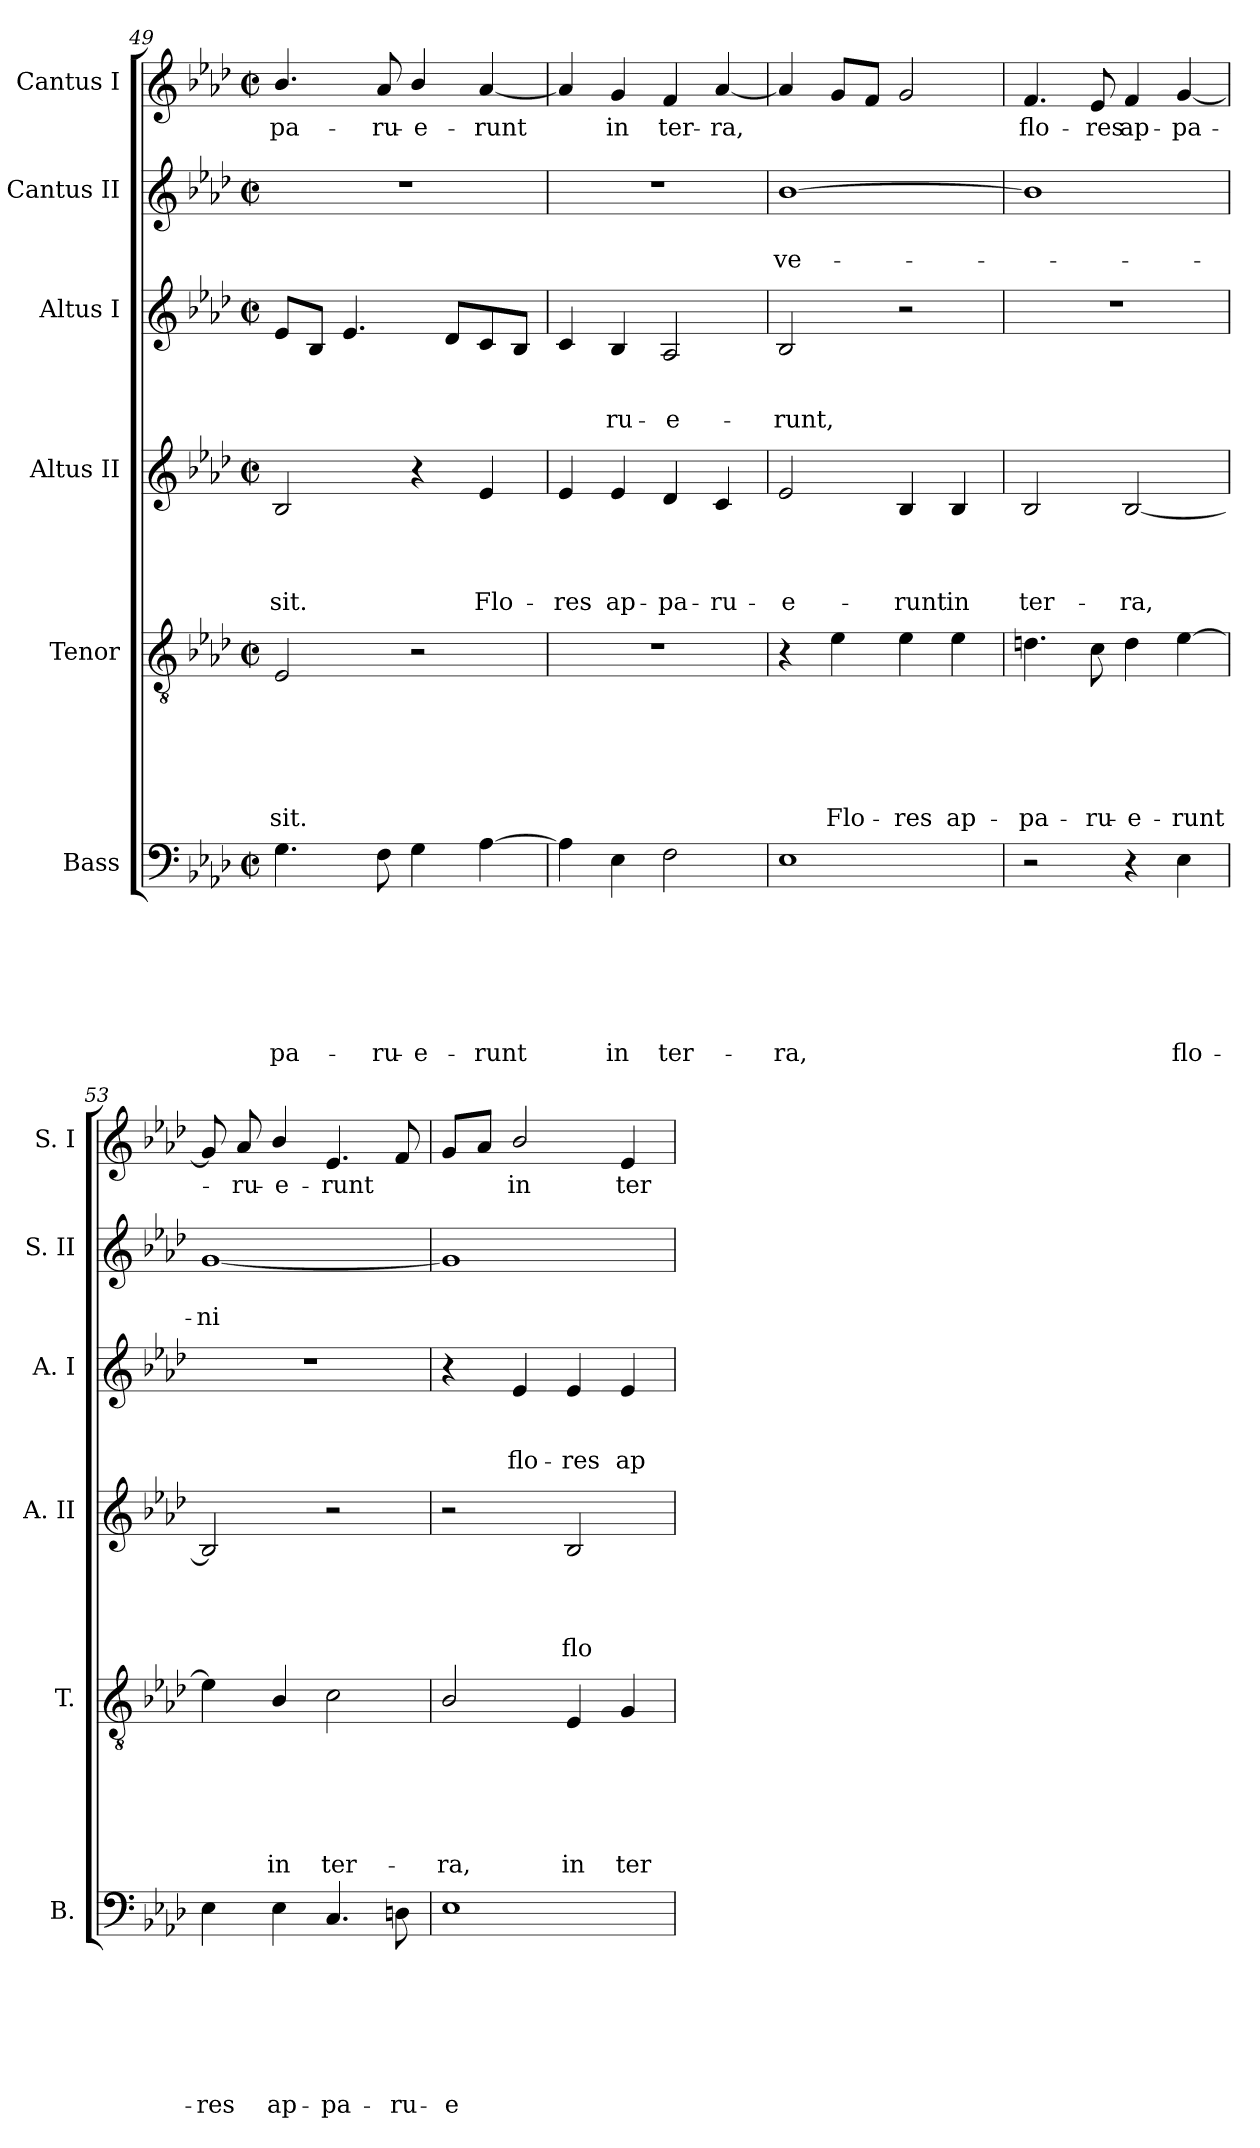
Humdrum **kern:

**kern	**text	**text	**text	**text	**text	**text	**text	**kern	**text	**text	**text	**text	**text	**text	**kern	**text	**text	**text	**text	**kern	**text	**text	**text	**kern	**text	**text	**kern	**text
*part6	*part6	*part6	*part6	*part6	*part6	*part6	*part6	*part5	*part5	*part5	*part5	*part5	*part5	*part5	*part4	*part4	*part4	*part4	*part4	*part3	*part3	*part3	*part3	*part2	*part2	*part2	*part1	*part1
*staff6	*staff6	*staff6	*staff6	*staff6	*staff6	*staff6	*staff6	*staff5	*staff5	*staff5	*staff5	*staff5	*staff5	*staff5	*staff4	*staff4	*staff4	*staff4	*staff4	*staff3	*staff3	*staff3	*staff3	*staff2	*staff2	*staff2	*staff1	*staff1
*I"Bass	*	*	*	*	*	*	*	*I"Tenor	*	*	*	*	*	*	*I"Altus II	*	*	*	*	*I"Altus I	*	*	*	*I"Cantus II	*	*	*I"Cantus I	*
*I'B.	*	*	*	*	*	*	*	*I'T.	*	*	*	*	*	*	*I'A. II	*	*	*	*	*I'A. I	*	*	*	*I'S. II	*	*	*I'S. I	*
!!LO:PB:g=z
*clefF4	*	*	*	*	*	*	*	*clefGv2	*	*	*	*	*	*	*clefG2	*	*	*	*	*clefG2	*	*	*	*clefG2	*	*	*clefG2	*
*k[b-e-a-d-]	*	*	*	*	*	*	*	*k[b-e-a-d-]	*	*	*	*	*	*	*k[b-e-a-d-]	*	*	*	*	*k[b-e-a-d-]	*	*	*	*k[b-e-a-d-]	*	*	*k[b-e-a-d-]	*
*A-:	*	*	*	*	*	*	*	*A-:	*	*	*	*	*	*	*A-:	*	*	*	*	*A-:	*	*	*	*A-:	*	*	*A-:	*
*M2/2	*	*	*	*	*	*	*	*M2/2	*	*	*	*	*	*	*M2/2	*	*	*	*	*M2/2	*	*	*	*M2/2	*	*	*M2/2	*
*met(c|)	*	*	*	*	*	*	*	*met(c|)	*	*	*	*	*	*	*met(c|)	*	*	*	*	*met(c|)	*	*	*	*met(c|)	*	*	*met(c|)	*
=49	=49	=49	=49	=49	=49	=49	=49	=49	=49	=49	=49	=49	=49	=49	=49	=49	=49	=49	=49	=49	=49	=49	=49	=49	=49	=49	=49	=49
!	!	!	!	!	!	!	!LO:LY:b	!	!	!	!	!	!	!LO:LY:b	!	!	!	!	!LO:LY:b	!	!	!	!	!	!	!	!	!LO:LY:b
4.G\	.	.	.	.	.	.	-pa-	2E-/	.	.	.	.	.	-sit.	2B-/	.	.	.	-sit.	8e-/L	.	.	.	1r	.	.	4.b-/	-pa-
.	.	.	.	.	.	.	.	.	.	.	.	.	.	.	.	.	.	.	.	8B-/J	.	.	.	.	.	.	.	.
.	.	.	.	.	.	.	.	.	.	.	.	.	.	.	.	.	.	.	.	4.e-/	.	.	.	.	.	.	.	.
!	!	!	!	!	!	!	!LO:LY:b	!	!	!	!	!	!	!	!	!	!	!	!	!	!	!	!	!	!	!	!	!LO:LY:b
8F\	.	.	.	.	.	.	-ru-	.	.	.	.	.	.	.	.	.	.	.	.	.	.	.	.	.	.	.	8a-/	-ru-
!	!	!	!	!	!	!	!LO:LY:b:rj	!	!	!	!	!	!	!	!	!	!	!	!	!	!	!	!	!	!	!	!	!LO:LY:b:rj
4G\	.	.	.	.	.	.	-e-	2r	.	.	.	.	.	.	4r	.	.	.	.	.	.	.	.	.	.	.	4b-/	-e-
.	.	.	.	.	.	.	.	.	.	.	.	.	.	.	.	.	.	.	.	8d-/L	.	.	.	.	.	.	.	.
!	!	!	!	!	!	!	!LO:LY:b	!	!	!	!	!	!	!	!	!	!	!	!LO:LY:b	!	!	!	!	!	!	!	!	!LO:LY:b
[>4A-\	.	.	.	.	.	.	-runt	.	.	.	.	.	.	.	4e-/	.	.	.	Flo-	8c/	.	.	.	.	.	.	[<4a-/	-runt
.	.	.	.	.	.	.	.	.	.	.	.	.	.	.	.	.	.	.	.	8B-/J	.	.	.	.	.	.	.	.
=50	=50	=50	=50	=50	=50	=50	=50	=50	=50	=50	=50	=50	=50	=50	=50	=50	=50	=50	=50	=50	=50	=50	=50	=50	=50	=50	=50	=50
!	!	!	!	!	!	!	!	!	!	!	!	!	!	!	!	!	!	!	!LO:LY:b	!	!	!	!	!	!	!	!	!
4A-\]	.	.	.	.	.	.	.	1r	.	.	.	.	.	.	4e-/	.	.	.	-res	4c/	.	.	.	1r	.	.	4a-/]	.
!	!	!	!	!	!	!	!LO:LY:b	!	!	!	!	!	!	!	!	!	!	!	!LO:LY:b	!	!	!	!LO:LY:b	!	!	!	!	!LO:LY:b
4E-\	.	.	.	.	.	.	in	.	.	.	.	.	.	.	4e-/	.	.	.	ap-	4B-/	.	.	-ru-	.	.	.	4g/	in
!	!	!	!	!	!	!	!LO:LY:b	!	!	!	!	!	!	!	!	!	!	!	!LO:LY:b	!	!	!	!LO:LY:b:rj	!	!	!	!	!LO:LY:b
2F\	.	.	.	.	.	.	ter-	.	.	.	.	.	.	.	4d-/	.	.	.	-pa-	2A-/	.	.	-e-	.	.	.	4f/	ter-
!	!	!	!	!	!	!	!	!	!	!	!	!	!	!	!	!	!	!	!LO:LY:b	!	!	!	!	!	!	!	!	!LO:LY:b
.	.	.	.	.	.	.	.	.	.	.	.	.	.	.	4c/	.	.	.	-ru-	.	.	.	.	.	.	.	[<4a-/	-ra,
=51	=51	=51	=51	=51	=51	=51	=51	=51	=51	=51	=51	=51	=51	=51	=51	=51	=51	=51	=51	=51	=51	=51	=51	=51	=51	=51	=51	=51
!	!	!	!	!	!	!	!LO:LY:b	!	!	!	!	!	!	!	!	!	!	!	!LO:LY:b:rj	!	!	!	!LO:LY:b	!	!	!LO:LY:b	!	!
1E-	.	.	.	.	.	.	-ra,	4r	.	.	.	.	.	.	2e-/	.	.	.	-e-	2B-/	.	.	-runt,	[<1b-	.	ve-	4a-/]	.
!	!	!	!	!	!	!	!	!	!	!	!	!	!	!LO:LY:b	!	!	!	!	!	!	!	!	!	!	!	!	!	!
.	.	.	.	.	.	.	.	4e-\	.	.	.	.	.	Flo-	.	.	.	.	.	.	.	.	.	.	.	.	8g/L	.
.	.	.	.	.	.	.	.	.	.	.	.	.	.	.	.	.	.	.	.	.	.	.	.	.	.	.	8f/J	.
!	!	!	!	!	!	!	!	!	!	!	!	!	!	!LO:LY:b	!	!	!	!	!LO:LY:b	!	!	!	!	!	!	!	!	!
.	.	.	.	.	.	.	.	4e-\	.	.	.	.	.	-res	4B-/	.	.	.	-runt	2r	.	.	.	.	.	.	2g/	.
!	!	!	!	!	!	!	!	!	!	!	!	!	!	!LO:LY:b	!	!	!	!	!LO:LY:b	!	!	!	!	!	!	!	!	!
.	.	.	.	.	.	.	.	4e-\	.	.	.	.	.	ap-	4B-/	.	.	.	in	.	.	.	.	.	.	.	.	.
=52	=52	=52	=52	=52	=52	=52	=52	=52	=52	=52	=52	=52	=52	=52	=52	=52	=52	=52	=52	=52	=52	=52	=52	=52	=52	=52	=52	=52
!	!	!	!	!	!	!	!	!	!	!	!	!	!	!LO:LY:b	!	!	!	!	!LO:LY:b	!	!	!	!	!	!	!	!	!LO:LY:b
2r	.	.	.	.	.	.	.	4.dn\	.	.	.	.	.	-pa-	2B-/	.	.	.	ter-	1r	.	.	.	1b-]	.	.	4.f/	flo-
!	!	!	!	!	!	!	!	!	!	!	!	!	!	!LO:LY:b	!	!	!	!	!	!	!	!	!	!	!	!	!	!LO:LY:b
.	.	.	.	.	.	.	.	8c\	.	.	.	.	.	-ru-	.	.	.	.	.	.	.	.	.	.	.	.	8e-/	-res
!	!	!	!	!	!	!	!	!	!	!	!	!	!	!LO:LY:b:rj	!	!	!	!	!LO:LY:b	!	!	!	!	!	!	!	!	!LO:LY:b
4r	.	.	.	.	.	.	.	4d\	.	.	.	.	.	-e-	[<2B-/	.	.	.	-ra,	.	.	.	.	.	.	.	4f/	ap-
!	!	!	!	!	!	!	!LO:LY:b	!	!	!	!	!	!	!LO:LY:b	!	!	!	!	!	!	!	!	!	!	!	!	!	!LO:LY:b
4E-\	.	.	.	.	.	.	flo-	[>4e-\	.	.	.	.	.	-runt	.	.	.	.	.	.	.	.	.	.	.	.	[<4g/	-pa-
=53	=53	=53	=53	=53	=53	=53	=53	=53	=53	=53	=53	=53	=53	=53	=53	=53	=53	=53	=53	=53	=53	=53	=53	=53	=53	=53	=53	=53
!	!	!	!	!	!	!	!LO:LY:b	!	!	!	!	!	!	!	!	!	!	!	!	!	!	!	!	!	!	!LO:LY:b	!	!
4E-\	.	.	.	.	.	.	-res	4e-\]	.	.	.	.	.	.	2B-/]	.	.	.	.	1r	.	.	.	[<1g	.	-ni	8g/]	.
!	!	!	!	!	!	!	!	!	!	!	!	!	!	!	!	!	!	!	!	!	!	!	!	!	!	!	!	!LO:LY:b
.	.	.	.	.	.	.	.	.	.	.	.	.	.	.	.	.	.	.	.	.	.	.	.	.	.	.	8a-/	-ru-
!	!	!	!	!	!	!	!LO:LY:b	!	!	!	!	!	!	!LO:LY:b	!	!	!	!	!	!	!	!	!	!	!	!	!	!LO:LY:b:rj
4E-\	.	.	.	.	.	.	ap-	4B-/	.	.	.	.	.	in	.	.	.	.	.	.	.	.	.	.	.	.	4b-/	-e-
!	!	!	!	!	!	!	!LO:LY:b	!	!	!	!	!	!	!LO:LY:b	!	!	!	!	!	!	!	!	!	!	!	!	!	!LO:LY:b
4.C/	.	.	.	.	.	.	-pa-	2c\	.	.	.	.	.	ter-	2r	.	.	.	.	.	.	.	.	.	.	.	4.e-/	-runt
!	!	!	!	!	!	!	!LO:LY:b	!	!	!	!	!	!	!	!	!	!	!	!	!	!	!	!	!	!	!	!	!
8Dn\	.	.	.	.	.	.	-ru-	.	.	.	.	.	.	.	.	.	.	.	.	.	.	.	.	.	.	.	8f/	.
=54	=54	=54	=54	=54	=54	=54	=54	=54	=54	=54	=54	=54	=54	=54	=54	=54	=54	=54	=54	=54	=54	=54	=54	=54	=54	=54	=54	=54
!	!	!	!	!	!	!	!LO:LY:b:rj	!	!	!	!	!	!	!LO:LY:b	!	!	!	!	!	!	!	!	!	!	!	!	!	!
1E-	.	.	.	.	.	.	-e-	2B-/	.	.	.	.	.	-ra,	2r	.	.	.	.	4r	.	.	.	1g]	.	.	8g/L	.
.	.	.	.	.	.	.	.	.	.	.	.	.	.	.	.	.	.	.	.	.	.	.	.	.	.	.	8a-/J	.
!	!	!	!	!	!	!	!	!	!	!	!	!	!	!	!	!	!	!	!	!	!	!	!LO:LY:b	!	!	!	!	!LO:LY:b
.	.	.	.	.	.	.	.	.	.	.	.	.	.	.	.	.	.	.	.	4e-/	.	.	flo-	.	.	.	2b-/	in
!	!	!	!	!	!	!	!	!	!	!	!	!	!	!LO:LY:b	!	!	!	!	!LO:LY:b	!	!	!	!LO:LY:b:rj	!	!	!	!	!
.	.	.	.	.	.	.	.	4E-/	.	.	.	.	.	in	2B-/	.	.	.	flo-	4e-/	.	.	-res	.	.	.	.	.
!	!	!	!	!	!	!	!	!	!	!	!	!	!	!LO:LY:b	!	!	!	!	!	!	!	!	!LO:LY:b	!	!	!	!	!LO:LY:b
.	.	.	.	.	.	.	.	4G/	.	.	.	.	.	ter	.	.	.	.	.	4e-/	.	.	ap-	.	.	.	4e-</	ter
=	=	=	=	=	=	=	=	=	=	=	=	=	=	=	=	=	=	=	=	=	=	=	=	=	=	=	=	=
*-	*-	*-	*-	*-	*-	*-	*-	*-	*-	*-	*-	*-	*-	*-	*-	*-	*-	*-	*-	*-	*-	*-	*-	*-	*-	*-	*-	*-
